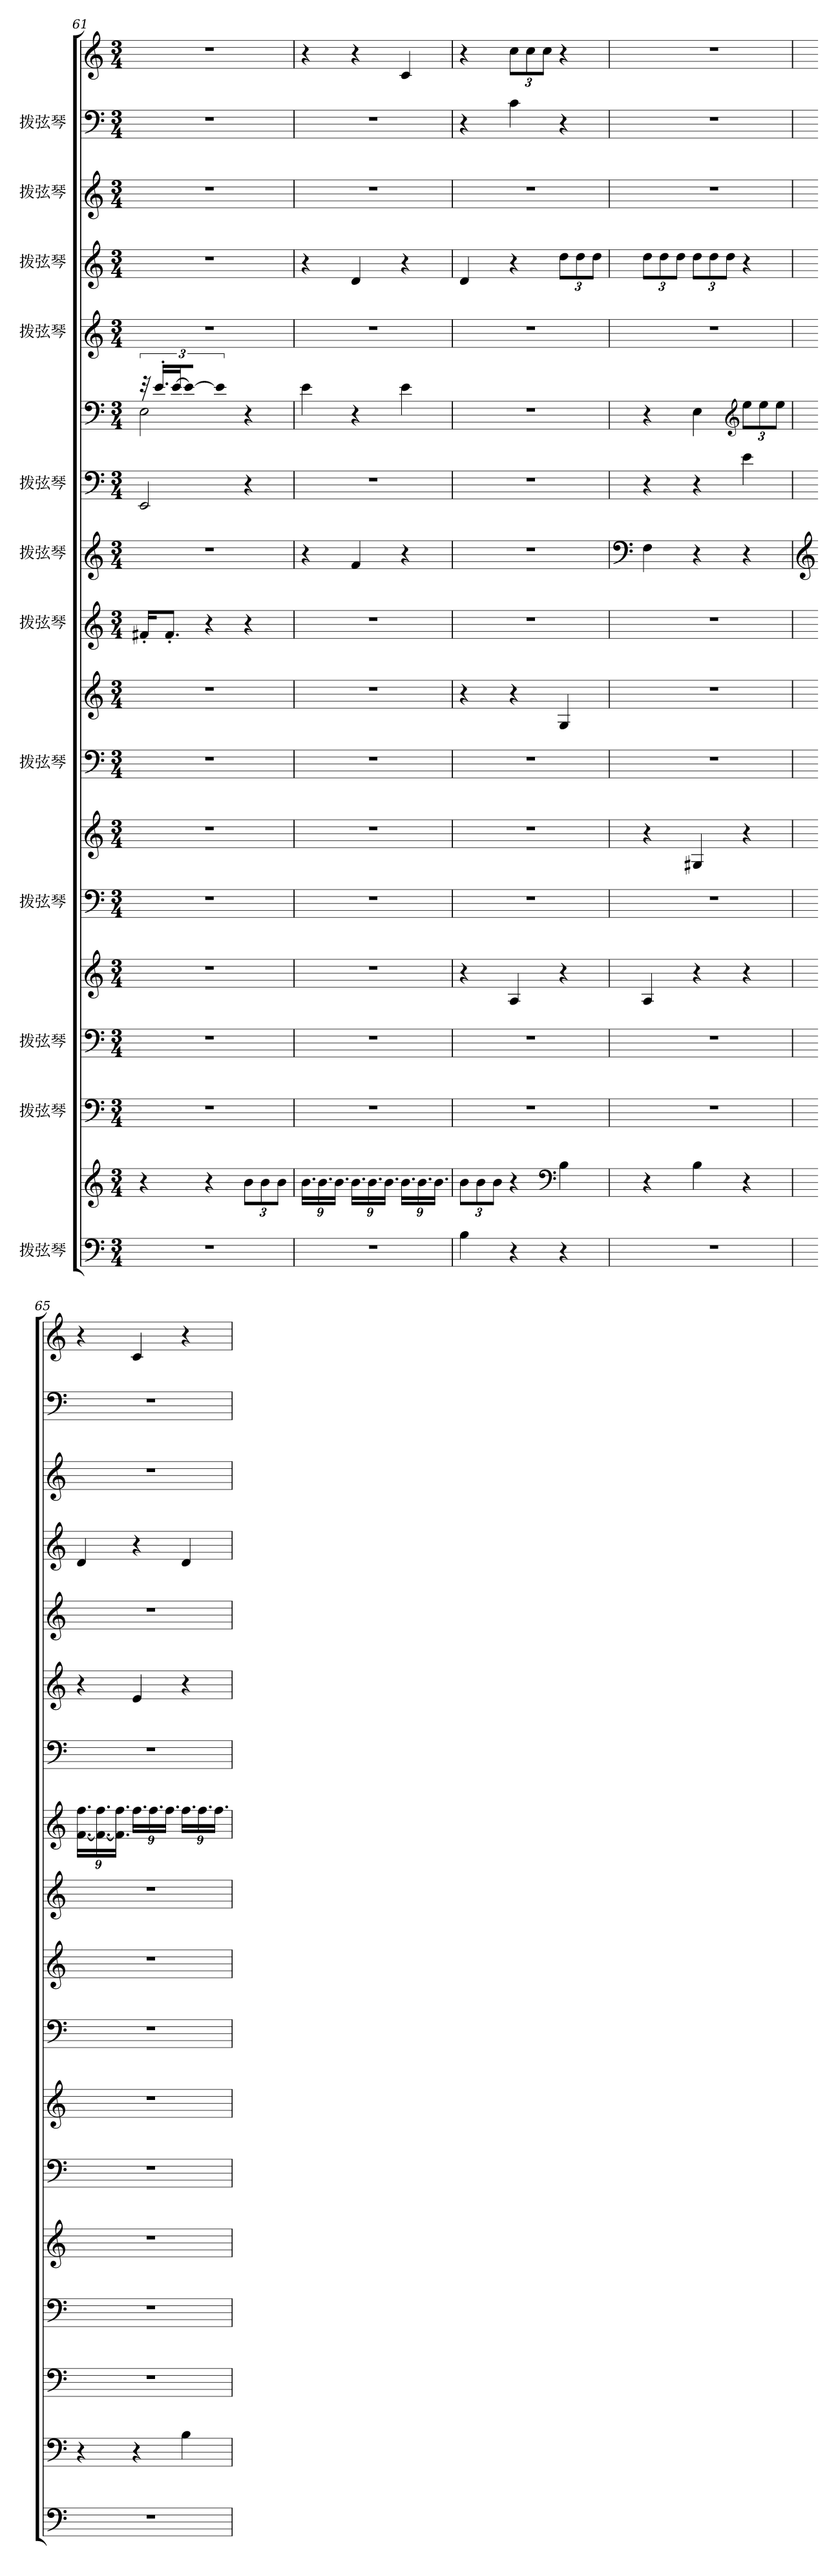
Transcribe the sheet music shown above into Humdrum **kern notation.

**kern	**kern	**kern	**kern	**kern	**kern	**kern	**kern	**kern	**kern	**kern	**kern	**kern	**kern	**kern	**kern	**kern	**kern
*part12	*part12	*part11	*part10	*part10	*part9	*part9	*part8	*part8	*part7	*part6	*part5	*part5	*part4	*part3	*part2	*part1	*part1
*staff18	*staff17	*staff16	*staff15	*staff14	*staff13	*staff12	*staff11	*staff10	*staff9	*staff8	*staff7	*staff6	*staff5	*staff4	*staff3	*staff2	*staff1
*I"拨弦琴	*	*I"拨弦琴	*I"拨弦琴	*	*I"拨弦琴	*	*I"拨弦琴	*	*I"拨弦琴	*I"拨弦琴	*I"拨弦琴	*	*I"拨弦琴	*I"拨弦琴	*I"拨弦琴	*I"拨弦琴	*
*clefF4	*clefG2	*clefF4	*clefF4	*clefG2	*clefF4	*clefG2	*clefF4	*clefG2	*clefG2	*clefG2	*clefF4	*clefF4	*clefG2	*clefG2	*clefG2	*clefF4	*clefG2
*k[]	*k[]	*k[]	*k[]	*k[]	*k[]	*k[]	*k[]	*k[]	*k[]	*k[]	*k[]	*k[]	*k[]	*k[]	*k[]	*k[]	*k[]
*M3/4	*M3/4	*M3/4	*M3/4	*M3/4	*M3/4	*M3/4	*M3/4	*M3/4	*M3/4	*M3/4	*M3/4	*M3/4	*M3/4	*M3/4	*M3/4	*M3/4	*M3/4
=61	=61	=61	=61	=61	=61	=61	=61	=61	=61	=61	=61	=61	=61	=61	=61	=61	=61
*	*	*	*	*	*	*	*	*	*	*	*	*^	*	*	*	*	*
2.r	4r	2.r	2.r	2.r	2.r	2.r	2.r	2.r	16f#X'/KL	2.r	2EE/	48r	2E\	2.r	2.r	2.r	2.r	2.r
.	.	.	.	.	.	.	.	.	.	.	.	24.e'/LL	.	.	.	.	.	.
.	.	.	.	.	.	.	.	.	8.f#'/J	.	.	.	.	.	.	.	.	.
.	.	.	.	.	.	.	.	.	.	.	.	[24e/J	.	.	.	.	.	.
.	.	.	.	.	.	.	.	.	.	.	.	8e/J_	.	.	.	.	.	.
.	4r	.	.	.	.	.	.	.	4r	.	.	2e/]	.	.	.	.	.	.
*	*Xbrackettup	*	*	*	*	*	*	*	*	*	*	*	*	*	*	*	*	*
.	12b\L	.	.	.	.	.	.	.	4r	.	4r	.	4r	.	.	.	.	.
.	12b\	.	.	.	.	.	.	.	.	.	.	.	.	.	.	.	.	.
.	12b\J	.	.	.	.	.	.	.	.	.	.	.	.	.	.	.	.	.
*	*	*	*	*	*	*	*	*	*	*	*	*v	*v	*	*	*	*	*
=62	=62	=62	=62	=62	=62	=62	=62	=62	=62	=62	=62	=62	=62	=62	=62	=62	=62
2.r	18.b\LL	2.r	2.r	2.r	2.r	2.r	2.r	2.r	2.r	4r	2.r	4e\	2.r	4r	2.r	2.r	4r
.	18.b\	.	.	.	.	.	.	.	.	.	.	.	.	.	.	.	.
.	18.b\JJ	.	.	.	.	.	.	.	.	.	.	.	.	.	.	.	.
.	18.b\LL	.	.	.	.	.	.	.	.	4f/	.	4r	.	4d/	.	.	4r
.	18.b\	.	.	.	.	.	.	.	.	.	.	.	.	.	.	.	.
.	18.b\JJ	.	.	.	.	.	.	.	.	.	.	.	.	.	.	.	.
.	18.b\LL	.	.	.	.	.	.	.	.	4r	.	4e\	.	4r	.	.	4c/
.	18.b\	.	.	.	.	.	.	.	.	.	.	.	.	.	.	.	.
.	18.b\JJ	.	.	.	.	.	.	.	.	.	.	.	.	.	.	.	.
!!LO:PB:g=z
=63	=63	=63	=63	=63	=63	=63	=63	=63	=63	=63	=63	=63	=63	=63	=63	=63	=63
4B\	12b\L	2.r	2.r	4r	2.r	2.r	2.r	4r	2.r	2.r	2.r	2.r	2.r	4d/	2.r	4r	4r
.	12b\	.	.	.	.	.	.	.	.	.	.	.	.	.	.	.	.
.	12b\J	.	.	.	.	.	.	.	.	.	.	.	.	.	.	.	.
*	*	*	*	*	*	*	*	*	*	*	*	*	*	*	*	*	*Xbrackettup
4r	4r	.	.	4A/	.	.	.	4r	.	.	.	.	.	4r	.	4c\	12cc\L
.	.	.	.	.	.	.	.	.	.	.	.	.	.	.	.	.	12cc\
.	.	.	.	.	.	.	.	.	.	.	.	.	.	.	.	.	12cc\J
*	*clefF4	*	*	*	*	*	*	*	*	*	*	*	*	*	*	*	*
*	*	*	*	*	*	*	*	*	*	*	*	*	*	*Xbrackettup	*	*	*
4r	4B\	.	.	4r	.	.	.	4G/	.	.	.	.	.	12dd\L	.	4r	4r
.	.	.	.	.	.	.	.	.	.	.	.	.	.	12dd\	.	.	.
.	.	.	.	.	.	.	.	.	.	.	.	.	.	12dd\J	.	.	.
=64	=64	=64	=64	=64	=64	=64	=64	=64	=64	=64	=64	=64	=64	=64	=64	=64	=64
*	*	*	*	*	*	*	*	*	*	*clefF4	*	*	*	*	*	*	*
2.r	4r	2.r	2.r	4A/	2.r	4r	2.r	2.r	2.r	4F\	4r	4r	2.r	12dd\L	2.r	2.r	2.r
.	.	.	.	.	.	.	.	.	.	.	.	.	.	12dd\	.	.	.
.	.	.	.	.	.	.	.	.	.	.	.	.	.	12dd\J	.	.	.
.	4B\	.	.	4r	.	4G#X/	.	.	.	4r	4r	4E\	.	12dd\L	.	.	.
.	.	.	.	.	.	.	.	.	.	.	.	.	.	12dd\	.	.	.
.	.	.	.	.	.	.	.	.	.	.	.	.	.	12dd\J	.	.	.
*	*	*	*	*	*	*	*	*	*	*	*	*clefG2	*	*	*	*	*
*	*	*	*	*	*	*	*	*	*	*	*	*Xbrackettup	*	*	*	*	*
.	4r	.	.	4r	.	4r	.	.	.	4r	4e\	12ee\L	.	4r	.	.	.
.	.	.	.	.	.	.	.	.	.	.	.	12ee\	.	.	.	.	.
.	.	.	.	.	.	.	.	.	.	.	.	12ee\J	.	.	.	.	.
=65	=65	=65	=65	=65	=65	=65	=65	=65	=65	=65	=65	=65	=65	=65	=65	=65	=65
*	*	*	*	*	*	*	*	*	*	*clefG2	*	*	*	*	*	*	*
*	*	*	*	*	*	*	*	*	*	*Xbrackettup	*	*	*	*	*	*	*
2.r	4r	2.r	2.r	2.r	2.r	2.r	2.r	2.r	2.r	[18.f\ 18.ff\LL	2.r	4r	2.r	4d/	2.r	2.r	4r
.	.	.	.	.	.	.	.	.	.	18.f\_ 18.ff\	.	.	.	.	.	.	.
.	.	.	.	.	.	.	.	.	.	18.f\] 18.ff\JJ	.	.	.	.	.	.	.
.	4r	.	.	.	.	.	.	.	.	18.ff\LL	.	4e/	.	4r	.	.	4c/
.	.	.	.	.	.	.	.	.	.	18.ff\	.	.	.	.	.	.	.
.	.	.	.	.	.	.	.	.	.	18.ff\JJ	.	.	.	.	.	.	.
.	4B\	.	.	.	.	.	.	.	.	18.ff\LL	.	4r	.	4d/	.	.	4r
.	.	.	.	.	.	.	.	.	.	18.ff\	.	.	.	.	.	.	.
.	.	.	.	.	.	.	.	.	.	18.ff\JJ	.	.	.	.	.	.	.
=	=	=	=	=	=	=	=	=	=	=	=	=	=	=	=	=	=
*-	*-	*-	*-	*-	*-	*-	*-	*-	*-	*-	*-	*-	*-	*-	*-	*-	*-
